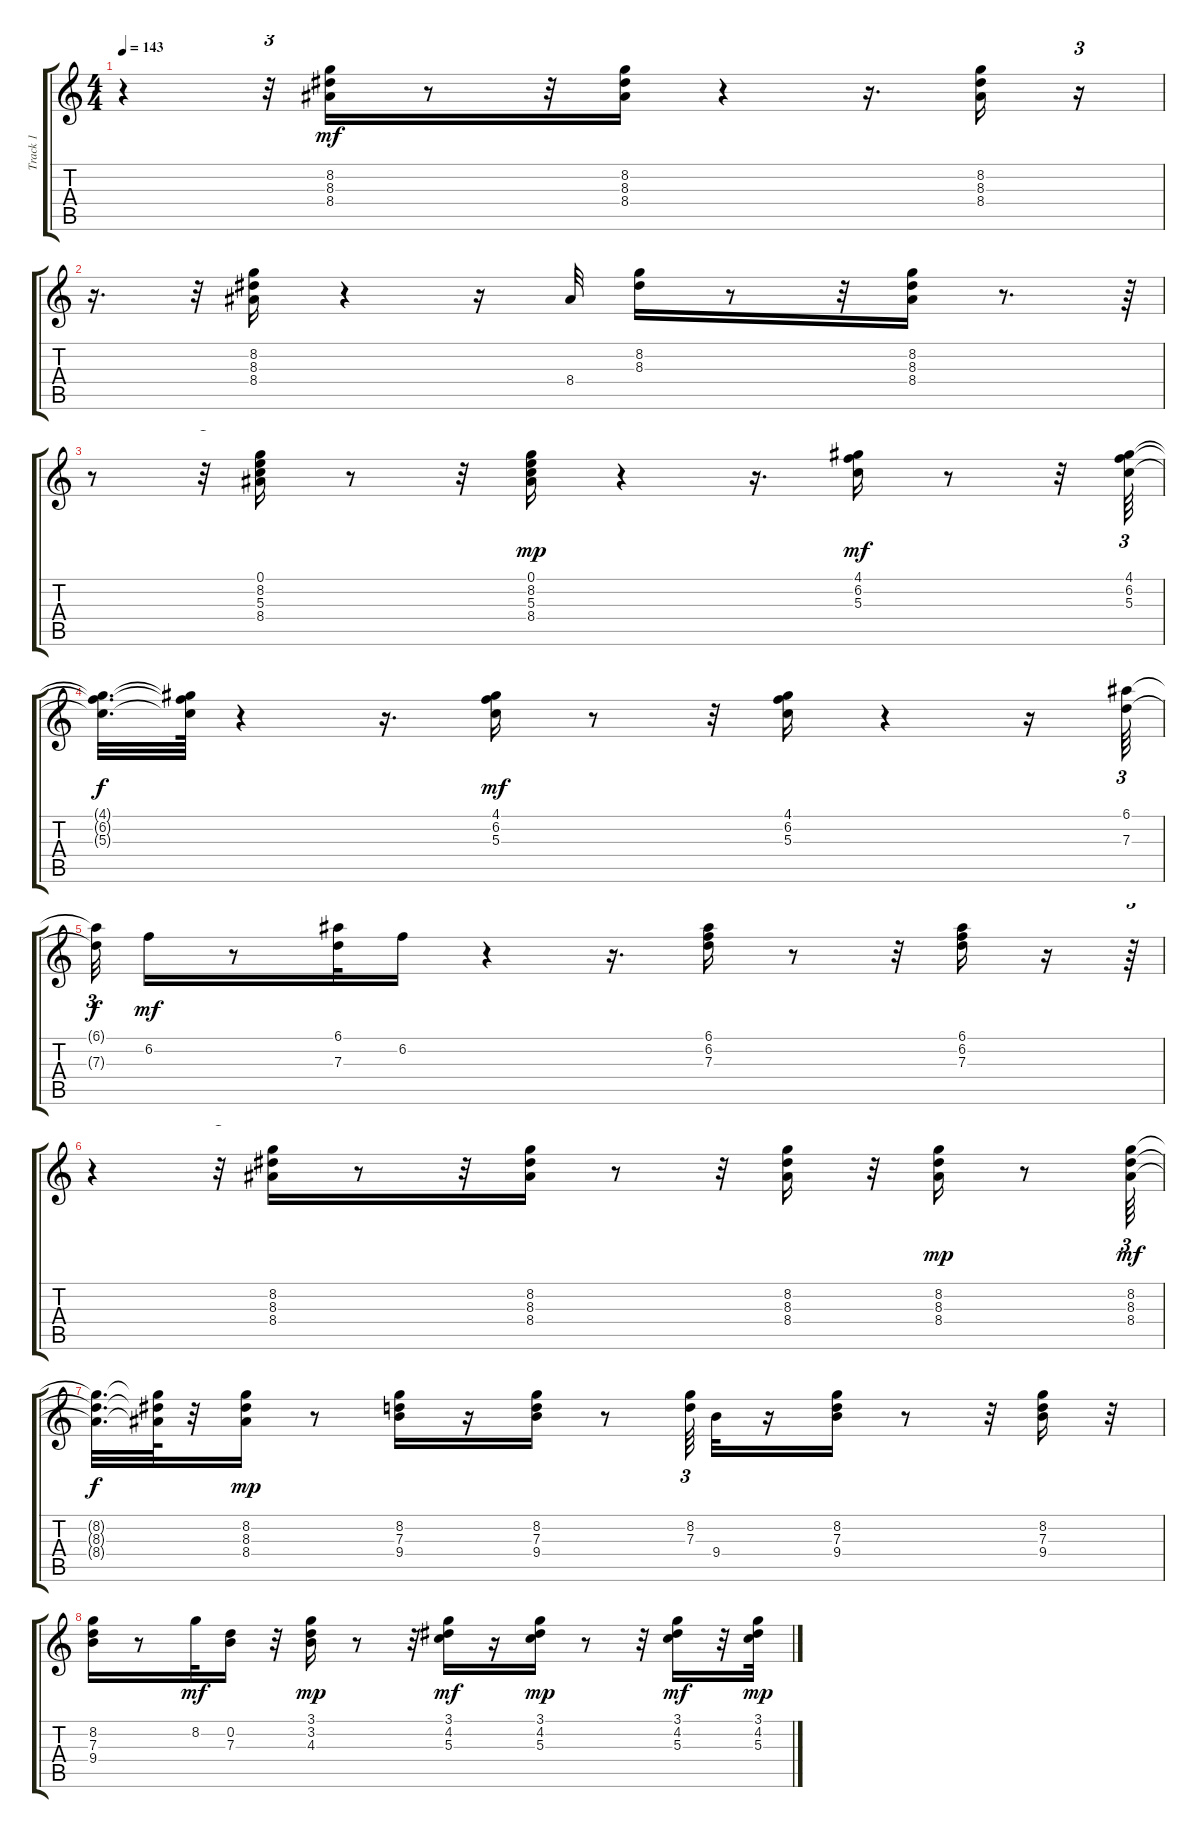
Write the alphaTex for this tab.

\track ("Track 1" "Track 1") {instrument acousticguitarnylon}
\staff {score tabs}
\tuning (E4 B3 G3 D3 A2 E2) {hide}
\ts (4 4)
\tempo 143
\clef g2
\ks c
r.4{dy mf} r.32{tu (3 2)} (8.2 8.3 8.4).16 r.8 r.32 (8.2 8.3 8.4).16 r.4 r.16{d} (8.2 8.3 8.4).16 r.16{tu (3 2)} |
r.16{d} r.32{tu (3 2)} (8.2 8.3 8.4).16 r.4 r.16 8.4.32 (8.2 8.3).16 r.8 r.32 (8.2 8.3 8.4).16 r.8{d} r.64{tu (3 2)} |
r.8 r.32{tu (3 2)} (0.1 8.2 5.3 8.4).16 r.8 r.32 (0.1 8.2 5.3 8.4).16{dy mp} r.4 r.16{d} (4.1 6.2 5.3).16{dy mf} r.8 r.32 (4.1 6.2 5.3).64{tu (3 2)} |
(4.1{t} 6.2{t} 5.3{t}).32{d dy f} (4.1{t} 6.2{t} 5.3{t}).64 r.4 r.16{d} (4.1 6.2 5.3).16{dy mf} r.8 r.32 (4.1 6.2 5.3).16 r.4 r.16 (6.1 7.3).64{tu (3 2)} |
(6.1{t} 7.3{t}).32{tu (3 2) dy f} 6.2.16{dy mf} r.8 (6.1 7.3).32 6.2.16 r.4 r.16{d} (6.1 6.2 7.3).16 r.8 r.32 (6.1 6.2 7.3).16 r.16 r.64{tu (3 2)} |
r.4 r.32{tu (3 2)} (8.2 8.3 8.4).16 r.8 r.32 (8.2 8.3 8.4).16 r.8 r.32 (8.2 8.3 8.4).16 r.32 (8.2 8.3 8.4).16{dy mp} r.8 (8.2 8.3 8.4).64{tu (3 2) dy mf} |
(8.2{t} 8.3{t} 8.4{t}).32{d dy f} (8.2{t} 8.3{t} 8.4{t}).64 r.32 (8.2 8.3 8.4).16{dy mp} r.8 (8.2 7.3 9.4).16 r.16 (8.2 7.3 9.4).16 r.8 (8.2 7.3).64{tu (3 2)} 9.4.32 r.16 (8.2 7.3 9.4).16 r.8 r.32 (8.2 7.3 9.4).16 r.32 |
(8.2 7.3 9.4).16 r.8 8.2.32{dy mf} (0.2 7.3).16 r.32 (3.1 3.2 4.3).16{dy mp} r.8 r.32 (3.1 4.2 5.3).16{dy mf} r.16 (3.1 4.2 5.3).16{dy mp} r.8 r.32 (3.1 4.2 5.3).16{dy mf} r.32 (3.1 4.2 5.3).32{dy mp}
